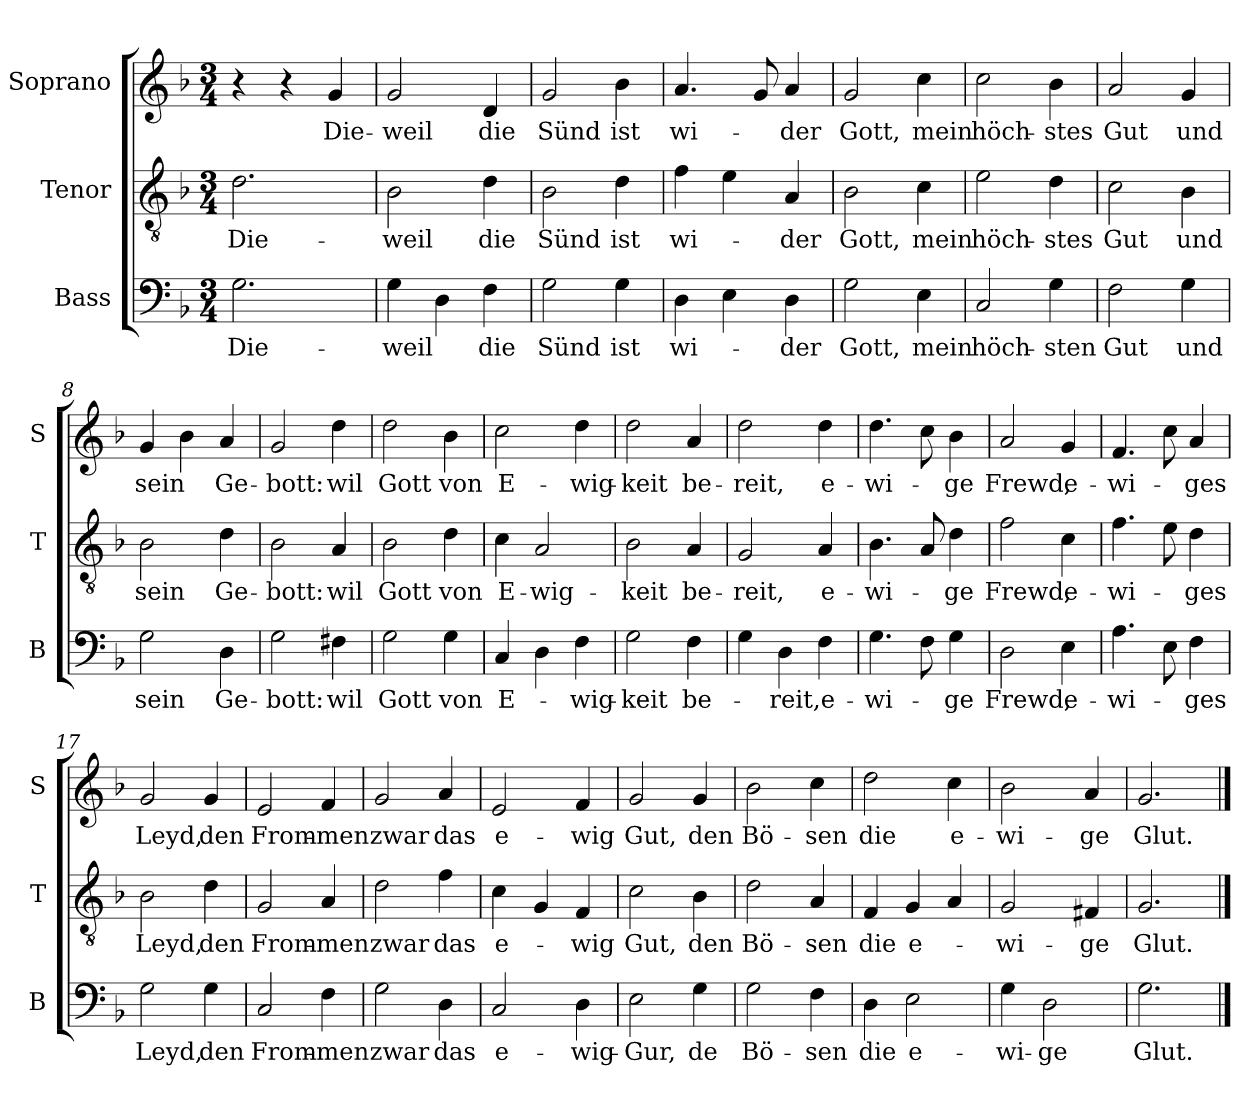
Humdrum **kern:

**kern	**text	**kern	**text	**kern	**text
*part3	*part3	*part2	*part2	*part1	*part1
*staff3	*staff3	*staff2	*staff2	*staff1	*staff1
*I"Bass	*	*I"Tenor	*	*I"Soprano	*
*I'B	*	*I'T	*	*I'S	*
*clefF4	*	*clefGv2	*	*clefG2	*
*k[b-]	*	*k[b-]	*	*k[b-]	*
*F:	*	*F:	*	*F:	*
*M3/4	*	*M3/4	*	*M3/4	*
=1	=1	=1	=1	=1	=1
!	!LO:LY:b	!	!LO:LY:b	!	!
2.G\	Die-	2.d\	Die-	4r	.
.	.	.	.	4r	.
!	!	!	!	!	!LO:LY:b
.	.	.	.	4g/	Die-
=2	=2	=2	=2	=2	=2
!	!LO:LY:b	!	!LO:LY:b	!	!LO:LY:b
4G\	-weil	2B-\	-weil	2g/	-weil
4D\	.	.	.	.	.
!	!LO:LY:b	!	!LO:LY:b	!	!LO:LY:b
4F\	die	4d\	die	4d/	die
=3	=3	=3	=3	=3	=3
!	!LO:LY:b	!	!LO:LY:b	!	!LO:LY:b
2G\	Sünd	2B-\	Sünd	2g/	Sünd
!	!LO:LY:b	!	!LO:LY:b	!	!LO:LY:b
4G\	ist	4d\	ist	4b-\	ist
=4	=4	=4	=4	=4	=4
!	!LO:LY:b	!	!LO:LY:b	!	!LO:LY:b
4D\	wi-	4f\	wi-	4.a/	wi-
4E\	.	4e\	.	.	.
.	.	.	.	8g/	.
!	!LO:LY:b	!	!LO:LY:b	!	!LO:LY:b
4D\	-der	4A/	-der	4a/	-der
=5	=5	=5	=5	=5	=5
!	!LO:LY:b	!	!LO:LY:b	!	!LO:LY:b
2G\	Gott,	2B-\	Gott,	2g/	Gott,
!	!LO:LY:b	!	!LO:LY:b	!	!LO:LY:b
4E\	mein	4c\	mein	4cc\	mein
!!LO:LB:g=z
=6	=6	=6	=6	=6	=6
!	!LO:LY:b	!	!LO:LY:b	!	!LO:LY:b
2C/	höch-	2e\	höch-	2cc\	höch-
!	!LO:LY:b	!	!LO:LY:b	!	!LO:LY:b
4G\	-sten	4d\	-stes	4b-\	-stes
=7	=7	=7	=7	=7	=7
!	!LO:LY:b	!	!LO:LY:b	!	!LO:LY:b
2F\	Gut	2c\	Gut	2a/	Gut
!	!LO:LY:b	!	!LO:LY:b	!	!LO:LY:b
4G\	und	4B-\	und	4g/	und
=8	=8	=8	=8	=8	=8
!	!LO:LY:b	!	!LO:LY:b	!	!LO:LY:b
2G\	sein	2B-\	sein	4g/	sein
.	.	.	.	4b-\	.
!	!LO:LY:b	!	!LO:LY:b	!	!LO:LY:b
4D\	Ge-	4d\	Ge-	4a/	Ge-
=9	=9	=9	=9	=9	=9
!	!LO:LY:b	!	!LO:LY:b	!	!LO:LY:b
2G\	-bott:	2B-\	-bott:	2g/	-bott:
!	!LO:LY:b	!	!LO:LY:b	!	!LO:LY:b
4F#X\	wil	4A/	wil	4dd\	wil
=10	=10	=10	=10	=10	=10
!	!LO:LY:b	!	!LO:LY:b	!	!LO:LY:b
2G\	Gott	2B-\	Gott	2dd\	Gott
!	!LO:LY:b	!	!LO:LY:b	!	!LO:LY:b
4G\	von	4d\	von	4b-\	von
!!LO:LB:g=z
=11	=11	=11	=11	=11	=11
!	!LO:LY:b	!	!LO:LY:b	!	!LO:LY:b
4C/	E-	4c\	E-	2cc\	E-
!	!	!	!LO:LY:b	!	!
4D\	.	2A/	-wig-	.	.
!	!LO:LY:b	!	!	!	!LO:LY:b
4F\	-wig-	.	.	4dd\	-wig-
=12	=12	=12	=12	=12	=12
!	!LO:LY:b	!	!LO:LY:b	!	!LO:LY:b
2G\	-keit	2B-\	-keit	2dd\	-keit
!	!LO:LY:b	!	!LO:LY:b	!	!LO:LY:b
4F\	be-	4A/	be-	4a/	be-
=13	=13	=13	=13	=13	=13
!	!	!	!LO:LY:b	!	!LO:LY:b
4G\	.	2G/	-reit,	2dd\	-reit,
!	!LO:LY:b	!	!	!	!
4D\	-reit,	.	.	.	.
!	!LO:LY:b	!	!LO:LY:b	!	!LO:LY:b
4F\	e-	4A/	e-	4dd\	e-
=14	=14	=14	=14	=14	=14
!	!LO:LY:b	!	!LO:LY:b	!	!LO:LY:b
4.G\	-wi-	4.B-\	-wi-	4.dd\	-wi-
8F\	.	8A/	.	8cc\	.
!	!LO:LY:b	!	!LO:LY:b	!	!LO:LY:b
4G\	-ge	4d\	-ge	4b-\	-ge
=15	=15	=15	=15	=15	=15
!	!LO:LY:b	!	!LO:LY:b	!	!LO:LY:b
2D\	Frewd,	2f\	Frewd,	2a/	Frewd,
!	!LO:LY:b	!	!LO:LY:b	!	!LO:LY:b
4E\	e-	4c\	e-	4g/	e-
!!LO:PB:g=z
=16	=16	=16	=16	=16	=16
!	!LO:LY:b	!	!LO:LY:b	!	!LO:LY:b
4.A\	-wi-	4.f\	-wi-	4.f/	-wi-
8E\	.	8e\	.	8cc\	.
!	!LO:LY:b	!	!LO:LY:b	!	!LO:LY:b
4F\	-ges	4d\	-ges	4a/	-ges
=17	=17	=17	=17	=17	=17
!	!LO:LY:b	!	!LO:LY:b	!	!LO:LY:b
2G\	Leyd,	2B-\	Leyd,	2g/	Leyd,
!	!LO:LY:b	!	!LO:LY:b	!	!LO:LY:b
4G\	den	4d\	den	4g/	den
=18	=18	=18	=18	=18	=18
!	!LO:LY:b	!	!LO:LY:b	!	!LO:LY:b
2C/	From-	2G/	From-	2e/	From-
!	!LO:LY:b	!	!LO:LY:b	!	!LO:LY:b
4F\	-men	4A/	-men	4f/	-men
=19	=19	=19	=19	=19	=19
!	!LO:LY:b	!	!LO:LY:b	!	!LO:LY:b
2G\	zwar	2d\	zwar	2g/	zwar
!	!LO:LY:b	!	!LO:LY:b	!	!LO:LY:b
4D\	das	4f\	das	4a/	das
=20	=20	=20	=20	=20	=20
!	!LO:LY:b	!	!LO:LY:b	!	!LO:LY:b
2C/	e-	4c\	e-	2e/	e-
.	.	4G/	.	.	.
!	!LO:LY:b	!	!LO:LY:b	!	!LO:LY:b
4D\	-wig-	4F/	-wig	4f/	-wig
!!LO:LB:g=z
=21	=21	=21	=21	=21	=21
!	!LO:LY:b	!	!LO:LY:b	!	!LO:LY:b
2E\	-Gur,	2c\	Gut,	2g/	Gut,
!	!LO:LY:b	!	!LO:LY:b	!	!LO:LY:b
4G\	de	4B-\	den	4g/	den
=22	=22	=22	=22	=22	=22
!	!LO:LY:b	!	!LO:LY:b	!	!LO:LY:b
2G\	Bö-	2d\	Bö-	2b-\	Bö-
!	!LO:LY:b	!	!LO:LY:b	!	!LO:LY:b
4F\	-sen	4A/	-sen	4cc\	-sen
=23	=23	=23	=23	=23	=23
!	!LO:LY:b	!	!LO:LY:b	!	!LO:LY:b
4D\	die	4F/	die	2dd\	die
!	!LO:LY:b	!	!LO:LY:b	!	!
2E\	e-	4G/	e-	.	.
!	!	!	!	!	!LO:LY:b
.	.	4A/	.	4cc\	e-
=24	=24	=24	=24	=24	=24
!	!LO:LY:b	!	!LO:LY:b	!	!LO:LY:b
4G\	-wi-	2G/	-wi-	2b-\	-wi-
!	!LO:LY:b	!	!	!	!
2D\	-ge	.	.	.	.
!	!	!	!LO:LY:b	!	!LO:LY:b
.	.	4F#X/	-ge	4a/	-ge
=25	=25	=25	=25	=25	=25
!	!LO:LY:b	!	!LO:LY:b	!	!LO:LY:b
2.G\	Glut.	2.G/	Glut.	2.g/	Glut.
==	==	==	==	==	==
*-	*-	*-	*-	*-	*-
